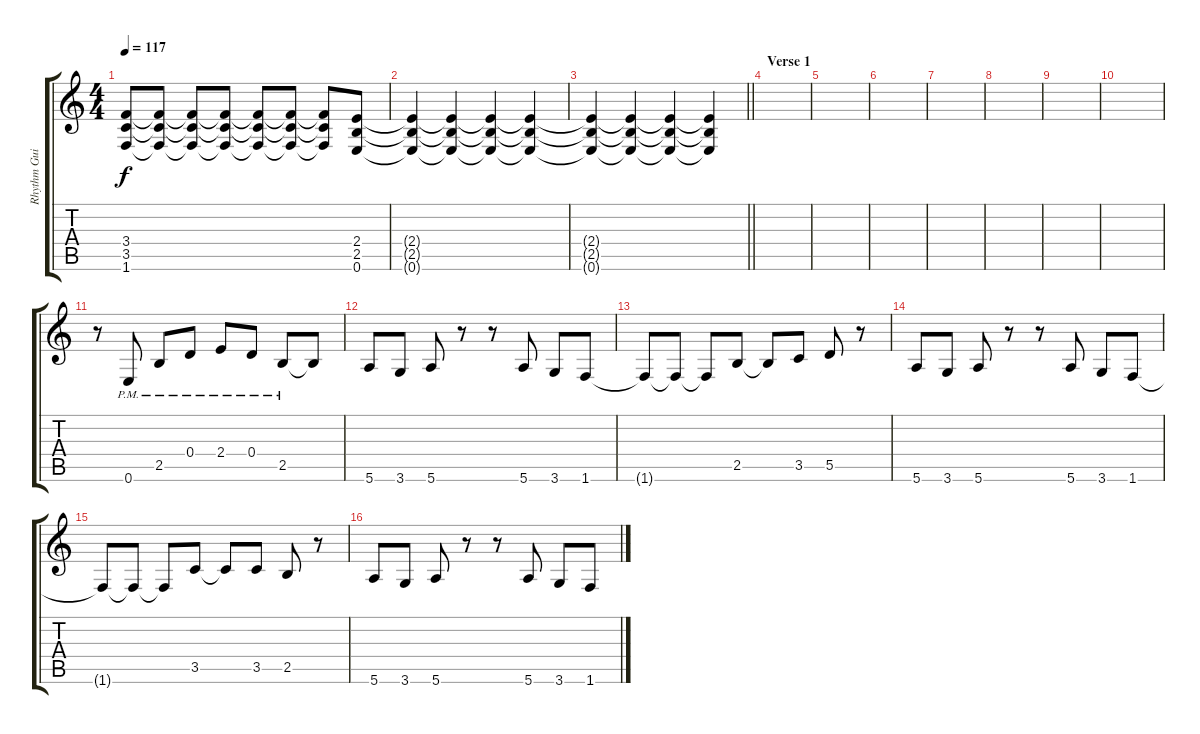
\track ("Rhythm Guitar" "Rhythm Gui") {instrument distortionguitar}
\staff {score tabs}
\tuning (E4 B3 G3 D3 A2 E2) {hide}
\ts (4 4)
\tempo 117
\clef g2
\ks c
(3.4 3.5 1.6).8{dy f} (3.4{t} 3.5{t} 1.6{t}).8 (3.4{t} 3.5{t} 1.6{t}).8 (3.4{t} 3.5{t} 1.6{t}).8 (3.4{t} 3.5{t} 1.6{t}).8 (3.4{t} 3.5{t} 1.6{t}).8 (3.4{t} 3.5{t} 1.6{t}).8 (2.4 2.5 0.6).8 |
(2.4{t} 2.5{t} 0.6{t}).4 (2.4{t} 2.5{t} 0.6{t}).4 (2.4{t} 2.5{t} 0.6{t}).4 (2.4{t} 2.5{t} 0.6{t}).4 |
\barLineRight lightlight
(2.4{t} 2.5{t} 0.6{t}).4 (2.4{t} 2.5{t} 0.6{t}).4 (2.4{t} 2.5{t} 0.6{t}).4 (2.4{t} 2.5{t} 0.6{t}).4 |
\section ("" "Verse 1")
|
|
|
|
|
|
|
r.8 0.6{pm}.8 2.5{pm}.8 0.4{pm}.8 2.4{pm}.8 0.4{pm}.8 2.5{pm}.8 2.5{t}.8 |
5.6.8 3.6.8 5.6.8 r.8 r.8 5.6.8 3.6.8 1.6.8 |
1.6{t}.8 1.6{t}.8 1.6{t}.8 2.5.8 2.5{t}.8 3.5.8 5.5.8 r.8 |
5.6.8 3.6.8 5.6.8 r.8 r.8 5.6.8 3.6.8 1.6.8 |
1.6{t}.8 1.6{t}.8 1.6{t}.8 3.5.8 3.5{t}.8 3.5.8 2.5.8 r.8 |
5.6.8 3.6.8 5.6.8 r.8 r.8 5.6.8 3.6.8 1.6.8
